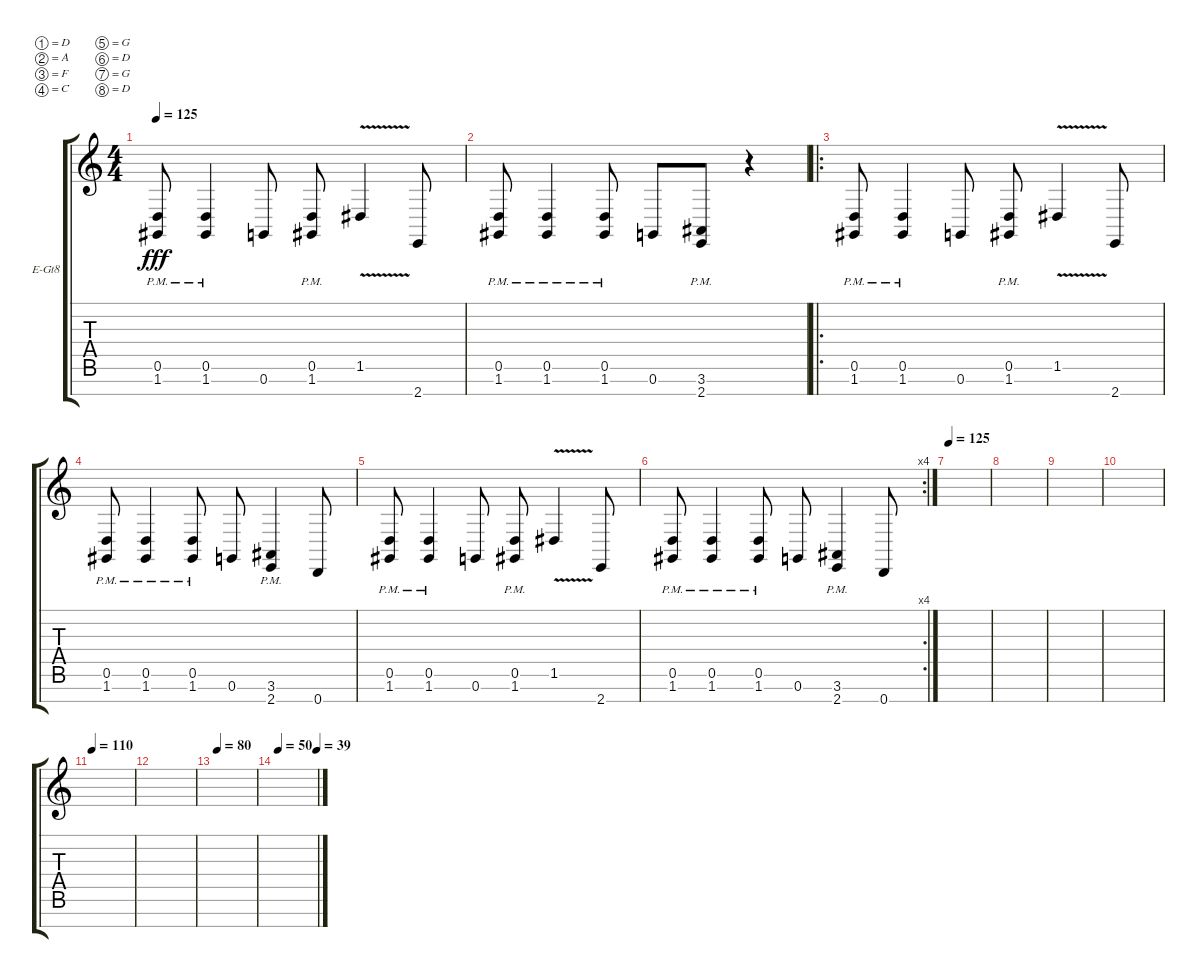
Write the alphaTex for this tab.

\bracketExtendMode groupsimilarinstruments
\firstSystemTrackNameOrientation horizontal
\otherSystemsTrackNameOrientation horizontal
\track ("Sam" "E-Gt8") {instrument overdrivenguitar}
\staff {score tabs}
\tuning (D4 A3 F3 C3 G2 D2 G1 D1)
\ts (4 4)
\tempo 125
\clef g2
\ks c
(1.7{pm} 0.6{pm}).8{dy fff} (1.7{pm} 0.6{pm}).4 0.7.8 (1.7{pm} 0.6{pm}).8 1.6{v}.4 2.8.8 |
(1.7{pm} 0.6{pm}).8 (1.7{pm} 0.6{pm}).4 (1.7{pm} 0.6{pm}).8 0.7.8 (2.8{pm} 3.7{pm}).8 r.4 |
\ro
(1.7{pm} 0.6{pm}).8 (1.7{pm} 0.6{pm}).4 0.7.8 (1.7{pm} 0.6{pm}).8 1.6{v}.4 2.8.8 |
(1.7{pm} 0.6{pm}).8 (1.7{pm} 0.6{pm}).4 (1.7{pm} 0.6{pm}).8 0.7.8 (2.8{pm} 3.7{pm}).4 0.8.8 |
(1.7{pm} 0.6{pm}).8 (1.7{pm} 0.6{pm}).4 0.7.8 (1.7{pm} 0.6{pm}).8 1.6{v}.4 2.8.8 |
\rc 4
(1.7{pm} 0.6{pm}).8 (1.7{pm} 0.6{pm}).4 (1.7{pm} 0.6{pm}).8 0.7.8 (2.8{pm} 3.7{pm}).4 0.8.8 |
\tempo 125
|
|
|
|
\tempo 110
|
|
\tempo (80 0.0625)
|
\tempo (50 0.0625)
\tempo (39 1)
